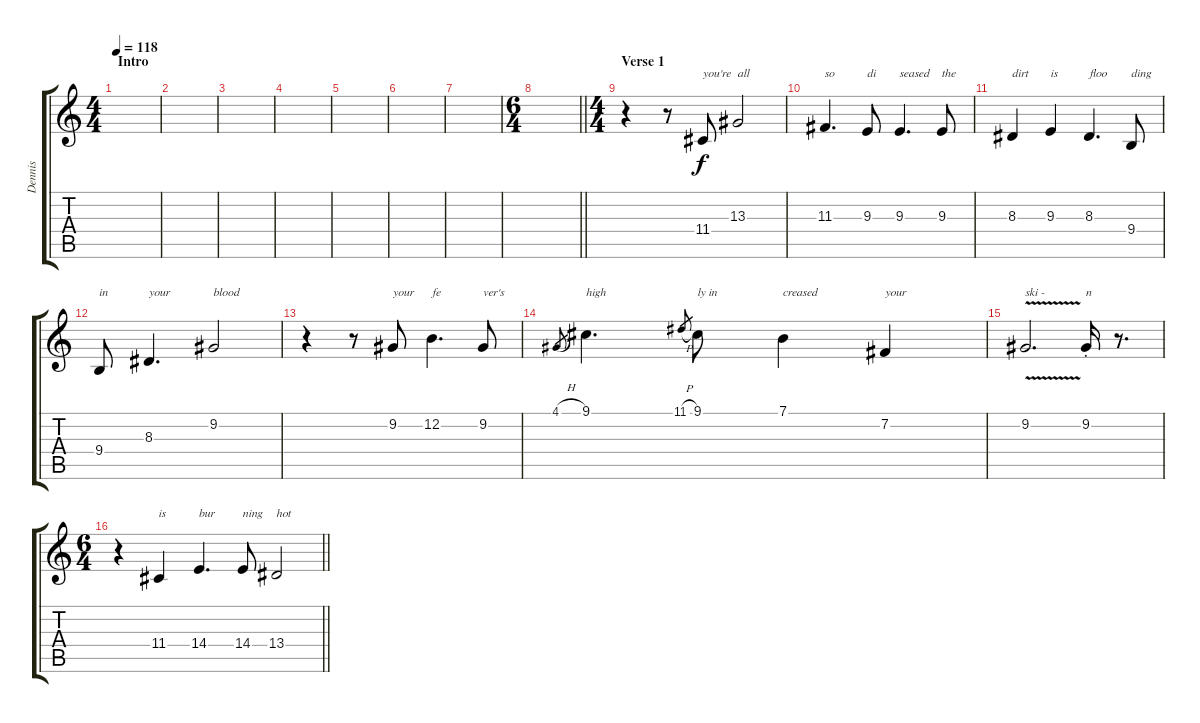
\track ("Dennis" "Dennis") {instrument tenorsax}
\staff {score tabs}
\tuning (E4 B3 G3 D3 A2 E2) {hide}
\ts (4 4)
\section ("" "Intro")
\tempo 118
\clef g2
\ks c
|
|
|
|
|
|
|
\ts (6 4)
\barLineRight lightlight
|
\ts (4 4)
\section ("" "Verse 1")
r.4 r.8 11.4.8{txt "you're"} 13.3.2{txt "all"} |
11.3.4{d txt "so"} 9.3.8{txt "di"} 9.3.4{d txt "seased"} 9.3.8{txt "the"} |
8.3.4{txt "dirt"} 9.3.4{txt "is"} 8.3.4{d txt "floo"} 9.4.8{txt "ding"} |
9.4.8{txt "in"} 8.3.4{d txt "your"} 9.2.2{txt "blood"} |
r.4 r.8 9.2.8{txt "your"} 12.2.4{d txt "fe"} 9.2.8{txt "ver's"} |
4.1{h}.8{gr} 9.1.4{d txt "high"} 11.1{h}.8{gr} 9.1.8{txt "ly in"} 7.1.4{txt "creased"} 7.2.4{txt "your"} |
9.2{v}.2{d txt "ski -"} 9.2{st}.16{txt "n"} r.8{d} |
\ts (6 4)
\barLineRight lightlight
r.4 11.4.4{txt "is"} 14.4.4{d txt "bur"} 14.4.8{txt "ning"} 13.4.2{txt "hot"}
